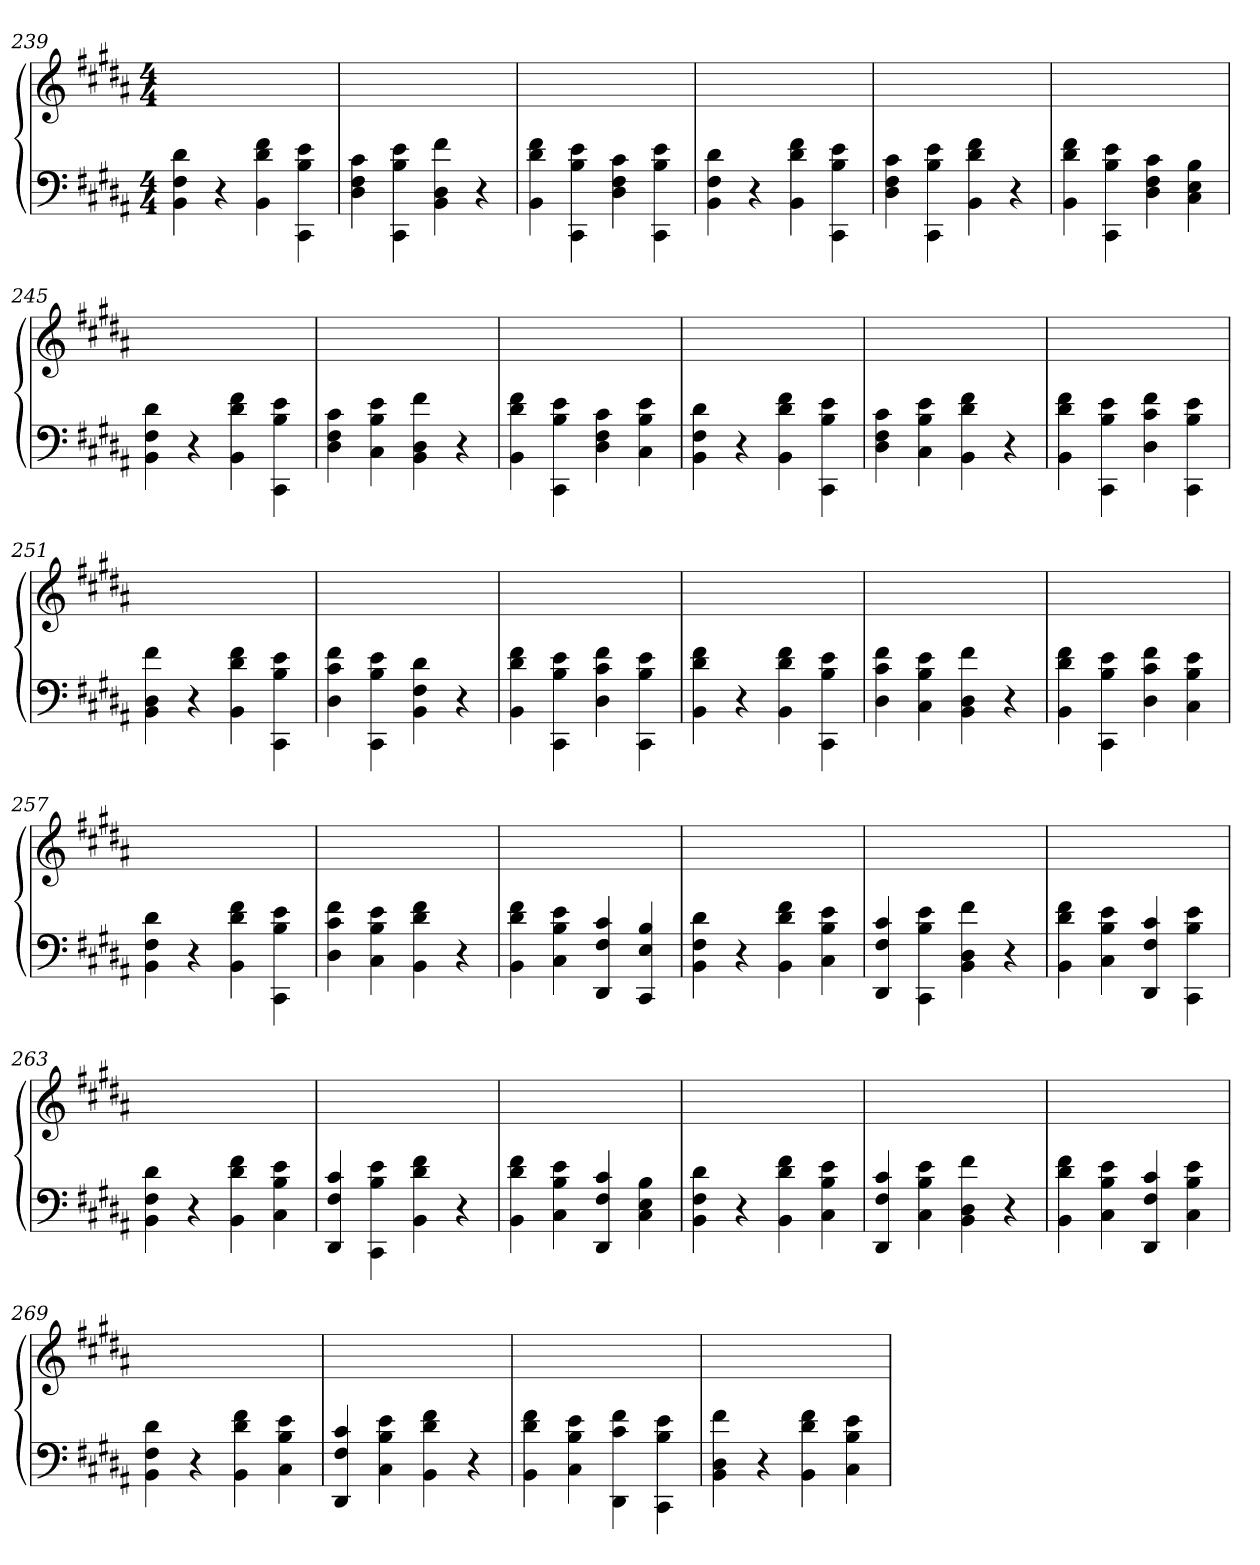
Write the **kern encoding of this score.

**kern	**kern
*part2	*part1
*staff2	*staff1
*clefF4	*clefG2
*k[f#c#g#d#a#]	*k[f#c#g#d#a#]
*B:	*B:
*M4/4	*M4/4
=239	=239
4BB 4F# 4d#	1ryy
4r	.
4BB 4d# 4f#	.
4CC# 4B 4e	.
=240	=240
4D# 4F# 4c#	1ryy
4CC# 4B 4e	.
4BB 4D# 4f#	.
4r	.
=241	=241
4BB 4d# 4f#	1ryy
4CC# 4B 4e	.
4D# 4F# 4c#	.
4CC# 4B 4e	.
=242	=242
4BB 4F# 4d#	1ryy
4r	.
4BB 4d# 4f#	.
4CC# 4B 4e	.
=243	=243
4D# 4F# 4c#	1ryy
4CC# 4B 4e	.
4BB 4d# 4f#	.
4r	.
=244	=244
4BB 4d# 4f#	1ryy
4CC# 4B 4e	.
4D# 4F# 4c#	.
4C# 4E 4B	.
=245	=245
4BB 4F# 4d#	1ryy
4r	.
4BB 4d# 4f#	.
4CC# 4B 4e	.
=246	=246
4D# 4F# 4c#	1ryy
4C# 4B 4e	.
4BB 4D# 4f#	.
4r	.
=247	=247
4BB 4d# 4f#	1ryy
4CC# 4B 4e	.
4D# 4F# 4c#	.
4C# 4B 4e	.
=248	=248
4BB 4F# 4d#	1ryy
4r	.
4BB 4d# 4f#	.
4CC# 4B 4e	.
=249	=249
4D# 4F# 4c#	1ryy
4C# 4B 4e	.
4BB 4d# 4f#	.
4r	.
=250	=250
4BB 4d# 4f#	1ryy
4CC# 4B 4e	.
4D# 4c# 4f#	.
4CC# 4B 4e	.
=251	=251
4BB 4D# 4f#	1ryy
4r	.
4BB 4d# 4f#	.
4CC# 4B 4e	.
=252	=252
4D# 4c# 4f#	1ryy
4CC# 4B 4e	.
4BB 4F# 4d#	.
4r	.
=253	=253
4BB 4d# 4f#	1ryy
4CC# 4B 4e	.
4D# 4c# 4f#	.
4CC# 4B 4e	.
=254	=254
4BB 4d# 4f#	1ryy
4r	.
4BB 4d# 4f#	.
4CC# 4B 4e	.
=255	=255
4D# 4c# 4f#	1ryy
4C# 4B 4e	.
4BB 4D# 4f#	.
4r	.
=256	=256
4BB 4d# 4f#	1ryy
4CC# 4B 4e	.
4D# 4c# 4f#	.
4C# 4B 4e	.
=257	=257
4BB 4F# 4d#	1ryy
4r	.
4BB 4d# 4f#	.
4CC# 4B 4e	.
=258	=258
4D# 4c# 4f#	1ryy
4C# 4B 4e	.
4BB 4d# 4f#	.
4r	.
=259	=259
4BB 4d# 4f#	1ryy
4C# 4B 4e	.
4DD# 4F# 4c#	.
4CC# 4E 4B	.
=260	=260
4BB 4F# 4d#	1ryy
4r	.
4BB 4d# 4f#	.
4C# 4B 4e	.
=261	=261
4DD# 4F# 4c#	1ryy
4CC# 4B 4e	.
4BB 4D# 4f#	.
4r	.
=262	=262
4BB 4d# 4f#	1ryy
4C# 4B 4e	.
4DD# 4F# 4c#	.
4CC# 4B 4e	.
=263	=263
4BB 4F# 4d#	1ryy
4r	.
4BB 4d# 4f#	.
4C# 4B 4e	.
=264	=264
4DD# 4F# 4c#	1ryy
4CC# 4B 4e	.
4BB 4d# 4f#	.
4r	.
=265	=265
4BB 4d# 4f#	1ryy
4C# 4B 4e	.
4DD# 4F# 4c#	.
4C# 4E 4B	.
=266	=266
4BB 4F# 4d#	1ryy
4r	.
4BB 4d# 4f#	.
4C# 4B 4e	.
=267	=267
4DD# 4F# 4c#	1ryy
4C# 4B 4e	.
4BB 4D# 4f#	.
4r	.
=268	=268
4BB 4d# 4f#	1ryy
4C# 4B 4e	.
4DD# 4F# 4c#	.
4C# 4B 4e	.
=269	=269
4BB 4F# 4d#	1ryy
4r	.
4BB 4d# 4f#	.
4C# 4B 4e	.
=270	=270
4DD# 4F# 4c#	1ryy
4C# 4B 4e	.
4BB 4d# 4f#	.
4r	.
=271	=271
4BB 4d# 4f#	1ryy
4C# 4B 4e	.
4DD# 4c# 4f#	.
4CC# 4B 4e	.
=272	=272
4BB 4D# 4f#	1ryy
4r	.
4BB 4d# 4f#	.
4C# 4B 4e	.
=	=
*-	*-
